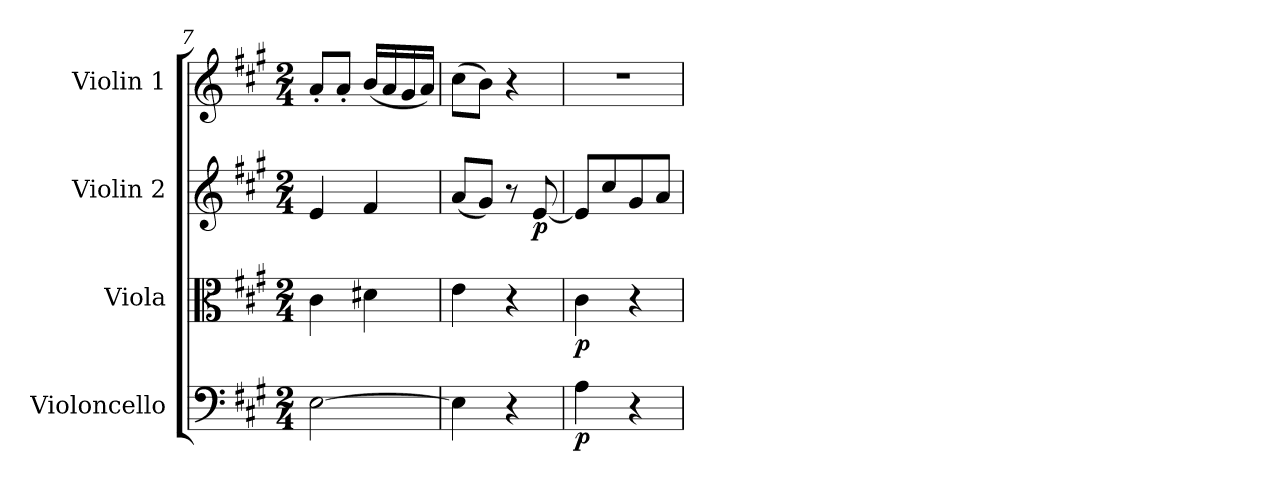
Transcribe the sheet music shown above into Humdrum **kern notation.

**kern	**dynam	**kern	**dynam	**kern	**dynam	**kern
*part4	*part4	*part3	*part3	*part2	*part2	*part1
*staff4	*staff4	*staff3	*staff3	*staff2	*staff2	*staff1
*I"Violoncello	*	*I"Viola	*	*I"Violin 2	*	*I"Violin 1
*I'Vc	*	*I'Vla	*	*I'Vln	*	*I'Vln
*clefF4	*	*clefC3	*	*clefG2	*	*clefG2
*k[f#c#g#]	*	*k[f#c#g#]	*	*k[f#c#g#]	*	*k[f#c#g#]
*M2/4	*	*M2/4	*	*M2/4	*	*M2/4
=7	=7	=7	=7	=7	=7	=7
[2E\	.	4c#\	.	4e/	.	8a'/L
.	.	.	.	.	.	8a'/J
.	.	4d#X\	.	4f#/	.	(16b/LL
.	.	.	.	.	.	16a/
.	.	.	.	.	.	16g#/
.	.	.	.	.	.	16a/JJ)
!!LO:LB:g=z
=8	=8	=8	=8	=8	=8	=8
4E\]	.	4e\	.	(8a/L	.	(8cc#\L
.	.	.	.	8g#/J)	.	8b\J)
4r	.	4r	.	8r	.	4r
!	!	!	!	!	!LO:DY:b	!
.	.	.	.	[8e/	p	.
=9	=9	=9	=9	=9	=9	=9
!	!LO:DY:b	!	!LO:DY:b	!	!	!
4A\	p	4c#\	p	8e/L]	.	2r
.	.	.	.	8cc#/	.	.
4r	.	4r	.	8g#/	.	.
.	.	.	.	8a/J	.	.
=	=	=	=	=	=	=
*-	*-	*-	*-	*-	*-	*-
